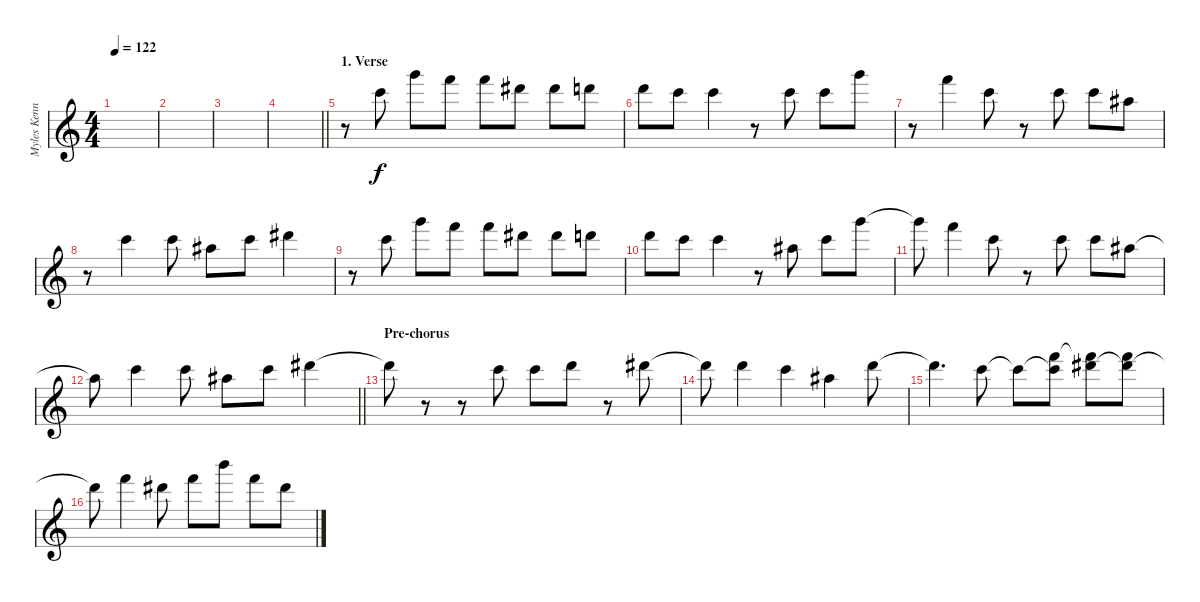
\track ("Myles Kennedy" "Myles Kenn") {instrument overdrivenguitar}
\staff {score}
\tuning (E4 B3 G3 D3 A2 E2 B1) {hide}
\ts (4 4)
\tempo 122
\clef g2
\ks c
|
|
|
\barLineRight lightlight
|
\section ("" "1. Verse")
r.8 8.1.8 15.1.8 13.1.8 13.1.8 11.1.8 11.1.8 10.1.8 |
10.1.8 8.1.8 8.1.4 r.8 8.1.8 8.1.8 15.1.8 |
r.8 13.1.4 8.1.8 r.8 8.1.8 8.1.8 6.1.8 |
r.8 8.1.4 8.1.8 6.1.8 8.1.8 11.1.4 |
r.8 8.1.8 15.1.8 13.1.8 13.1.8 11.1.8 11.1.8 10.1.8 |
10.1.8 8.1.8 8.1.4 r.8 6.1.8 8.1.8 15.1.8 |
15.1{t}.8 13.1.4 8.1.8 r.8 8.1.8 8.1.8 6.1.8 |
\barLineRight lightlight
6.1{t}.8 8.1.4 8.1.8 6.1.8 8.1.8 11.1.4 |
\section ("" "Pre-chorus")
11.1{t}.8 r.8 r.8 8.1.8 8.1.8 10.1.8 r.8 11.1.8 |
11.1{t}.8 10.1.4 8.1.4 6.1.4 10.1.8 |
10.1{t}.4{d} 8.1.8 8.1{t}.8 (8.1{t} 18.2).8 (11.1 18.2{t}).8 (11.1{t} 18.2).8 |
11.1{t}.8 13.1.4 11.1.8 13.1.8 19.1.8 13.1.8 11.1.8
